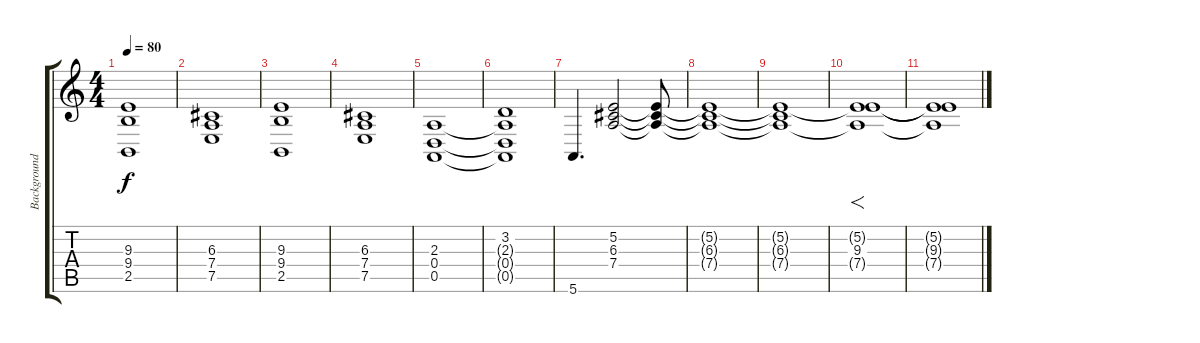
\track ("Background drones" "Background") {instrument pad2warm}
\staff {score tabs}
\tuning (E4 B3 G3 D3 A2 E2) {hide}
\ts (4 4)
\tempo 80
\clef g2
\ks c
(9.3 9.4 2.5).1{dy f} |
(6.3 7.4 7.5).1 |
(9.3 9.4 2.5).1 |
(6.3 7.4 7.5).1 |
(2.3 0.4 0.5).1 |
(3.2 2.3{t} 0.4{t} 0.5{t}).1 |
5.6.4{d} (5.2 6.3 7.4).2 (5.2{t} 6.3{t} 7.4{t}).8 |
(5.2{t} 6.3{t} 7.4{t}).1 |
(5.2{t} 6.3{t} 7.4{t}).1 |
(5.2{t} 9.3 7.4{t}).1{f} |
(5.2{t} 9.3{t} 7.4{t}).1
